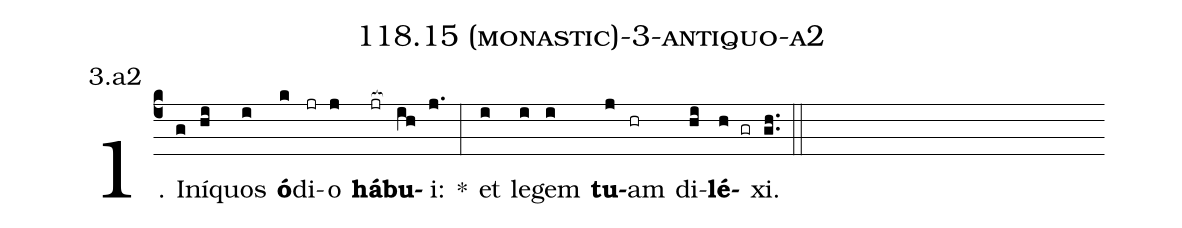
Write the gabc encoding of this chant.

name: 118.15 (monastic)-3-antiquo-a2;
annotation: 3.a2;
%%
(c4)1. In(g)í(hi)quos(i) <b>ó</b>(k)di(jr)o(j) <b>há</b>(jr[ocb:1{])<b>bu</b>(ih[ocb:0}])i:(j.) *(:) et(i) le(i)gem(i) <b>tu</b>(j)am(hr) di(hi)<b>lé</b>(h gr)xi.(gh..) (::)
